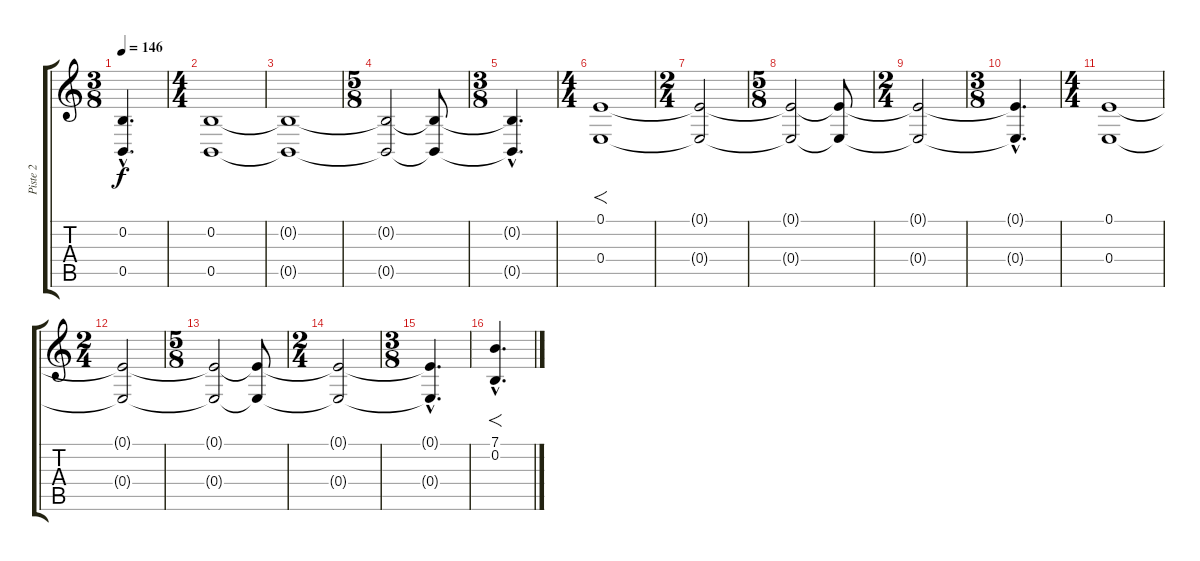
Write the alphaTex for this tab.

\track ("Piste 2" "Piste 2") {instrument pad1newage}
\staff {score tabs}
\tuning (E4 B3 G3 E3 B2 E2) {hide}
\ts (3 8)
\tempo 146
\clef g2
\ks c
(0.2{hac t} 0.5{hac t}).4{d dy f} |
\ts (4 4)
(0.2 0.5).1 |
(0.2{t} 0.5{t}).1 |
\ts (5 8)
(0.2{t} 0.5{t}).2 (0.2{t} 0.5{t}).8 |
\ts (3 8)
(0.2{hac t} 0.5{hac t}).4{d} |
\ts (4 4)
(0.1 0.4).1{f} |
\ts (2 4)
(0.1{t} 0.4{t}).2 |
\ts (5 8)
(0.1{t} 0.4{t}).2 (0.1{t} 0.4{t}).8 |
\ts (2 4)
(0.1{t} 0.4{t}).2 |
\ts (3 8)
(0.1{hac t} 0.4{hac t}).4{d} |
\ts (4 4)
(0.1 0.4).1 |
\ts (2 4)
(0.1{t} 0.4{t}).2 |
\ts (5 8)
(0.1{t} 0.4{t}).2 (0.1{t} 0.4{t}).8 |
\ts (2 4)
(0.1{t} 0.4{t}).2 |
\ts (3 8)
(0.1{hac t} 0.4{hac t}).4{d} |
(7.1{hac} 0.2{hac}).4{f d}
